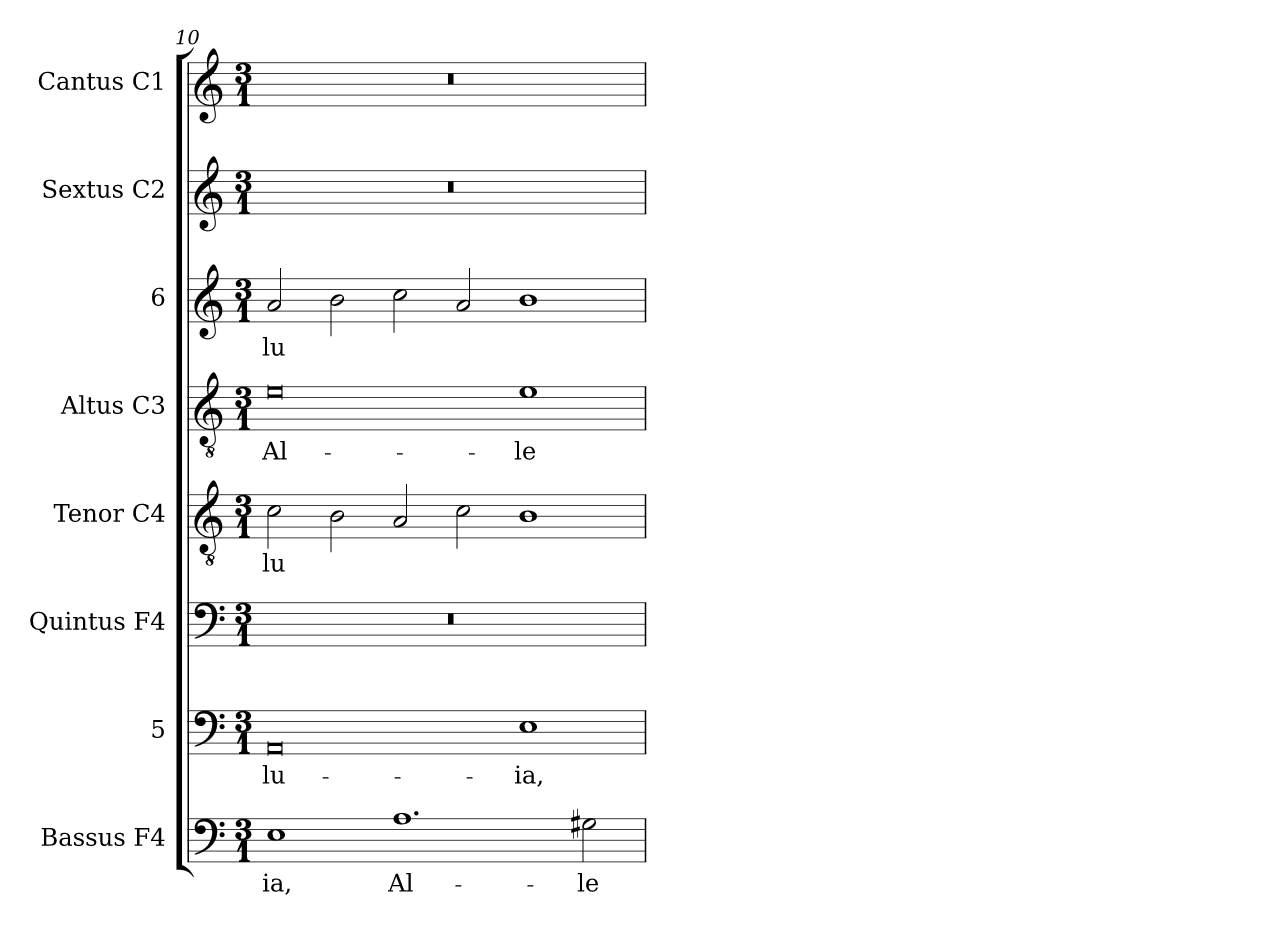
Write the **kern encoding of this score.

**kern	**text	**kern	**text	**kern	**kern	**text	**kern	**text	**kern	**text	**kern	**kern
*part8	*part8	*part7	*part7	*part6	*part5	*part5	*part4	*part4	*part3	*part3	*part2	*part1
*staff8	*staff8	*staff7	*staff7	*staff6	*staff5	*staff5	*staff4	*staff4	*staff3	*staff3	*staff2	*staff1
*I"Bassus  F4	*	*I"5	*	*I"Quintus  F4	*I"Tenor  C4	*	*I"Altus  C3	*	*I"6	*	*I"Sextus  C2	*I"Cantus  C1
*I'B	*	*	*	*	*I'T	*	*I'A	*	*	*	*	*I'C
*clefF4	*	*clefF4	*	*clefF4	*clefGv2	*	*clefGv2	*	*clefG2	*	*clefG2	*clefG2
*k[]	*	*k[]	*	*k[]	*k[]	*	*k[]	*	*k[]	*	*k[]	*k[]
*C:	*	*C:	*	*C:	*C:	*	*C:	*	*C:	*	*C:	*C:
*M3/1	*	*M3/1	*	*M3/1	*M3/1	*	*M3/1	*	*M3/1	*	*M3/1	*M3/1
=10	=10	=10	=10	=10	=10	=10	=10	=10	=10	=10	=10	=10
!	!LO:LY:b:cj	!	!LO:LY:b:cj	!	!	!LO:LY:b:cj	!	!LO:LY:b:cj	!	!LO:LY:b:cj	!	!
1E	-ia,	0AA	-lu-	0.r	2c\	-lu-	0e	Al-	2a/	-lu-	0.r	0.r
!	!	!	!	!	!	!LO:LY:b:cj	!	!	!	!LO:LY:b:cj	!	!
.	.	.	.	.	2B\	--	.	.	2b\	--	.	.
!	!LO:LY:b:cj	!	!	!	!	!LO:LY:b:cj	!	!	!	!LO:LY:b:cj	!	!
1.A	Al-	.	.	.	2A/	--	.	.	2cc\	--	.	.
!	!	!	!	!	!	!LO:LY:b:cj	!	!	!	!LO:LY:b:cj	!	!
.	.	.	.	.	2c\	--	.	.	2a/	--	.	.
!	!	!	!LO:LY:b:cj	!	!	!LO:LY:b:cj	!	!LO:LY:b:cj	!	!LO:LY:b:cj	!	!
.	.	1E	-ia,	.	1B	--	1e	-le-	1b	--	.	.
!	!LO:LY:b:cj	!	!	!	!	!	!	!	!	!	!	!
2G#X\	-le-	.	.	.	.	.	.	.	.	.	.	.
=	=	=	=	=	=	=	=	=	=	=	=	=
*-	*-	*-	*-	*-	*-	*-	*-	*-	*-	*-	*-	*-
